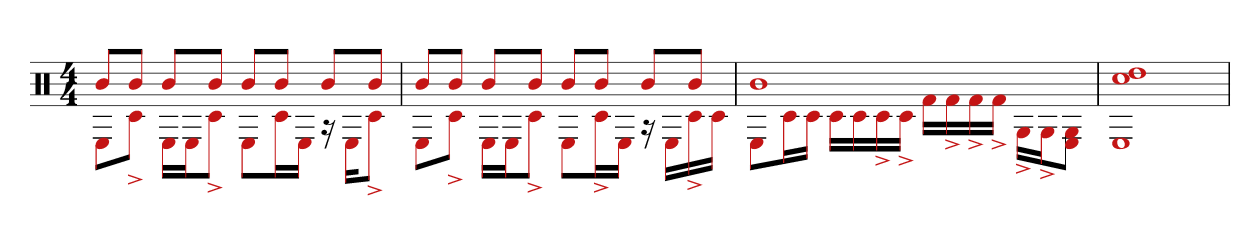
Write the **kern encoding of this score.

**kern
*part1
*staff1
*clefX
*k[]
*M4/4
=1
*^
8bL	8EL
8bJ	8c#^J
8bL	16ELL
.	16EJ
8bJ	8c#^J
8bL	8EL
8bJ	16c#L
.	16EJJ
8bL	16r
.	16EKL
8bJ	8c#^J
=2	=2
8bL	8EL
8bJ	8c#^J
8bL	16ELL
.	16EJ
8bJ	8c#^J
8bL	8EL
8bJ	16c#^L
.	16EJJ
8bL	16r
.	16ELL
8bJ	16c#^
.	16c#JJ
=3	=3
1b	8EL
.	16c#L
.	16c#JJ
.	16c#LL
.	16c#
.	16c#^
.	16c#^JJ
.	16f#LL
.	16f#^
.	16f#^
.	16f#^JJ
.	16G^LL
.	16G^J
.	8G 8EJ
=4	=4
1dd 1cc#	1E
*v	*v
=
*-
